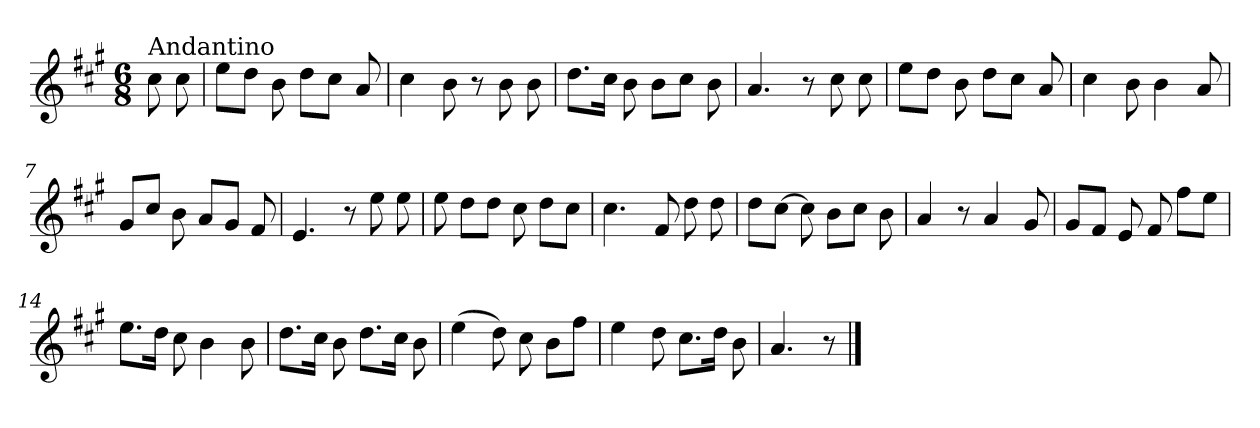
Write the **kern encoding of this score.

**kern
*part1
*staff1
*clefG2
*k[f#c#g#]
*A:
*M6/8
=
!LO:TX:a:t=Andantino
8cc#\
8cc#\
=1
8ee\L
8dd\J
8b\
8dd\L
8cc#\J
8a/
=2
4cc#\
8b\
8r
8b\
8b\
=3
8.dd\L
16cc#\Jk
8b\
8b\L
8cc#\J
8b\
=4
4.a/
8r
8cc#\
8cc#\
=5
8ee\L
8dd\J
8b\
8dd\L
8cc#\J
8a/
!!LO:LB:g=z
=6
4cc#\
8b\
4b\
8a/
=7
8g#/L
8cc#/J
8b\
8a/L
8g#/J
8f#/
=8
4.e/
8r
8ee\
8ee\
=9
8ee\
8dd\L
8dd\J
8cc#\
8dd\L
8cc#\J
=10
4.cc#\
8f#/
8dd\
8dd\
=11
8dd\L
[8cc#\J
8cc#\]
8b\L
8cc#\J
8b\
!!LO:LB:g=z
=12
4a/
8r
4a/
8g#/
=13
8g#/L
8f#/J
8e/
8f#/
8ff#\L
8ee\J
=14
8.ee\L
16dd\Jk
8cc#\
4b\
8b\
=15
8.dd\L
16cc#\Jk
8b\
8.dd\L
16cc#\Jk
8b\
=16
(>4ee\
8dd\)
8cc#\
8b\L
8ff#\J
=17
4ee\
8dd\
8.cc#\L
16dd\Jk
8b\
!!LO:LB:g=z
=18
4.a/
8r
==
*-
